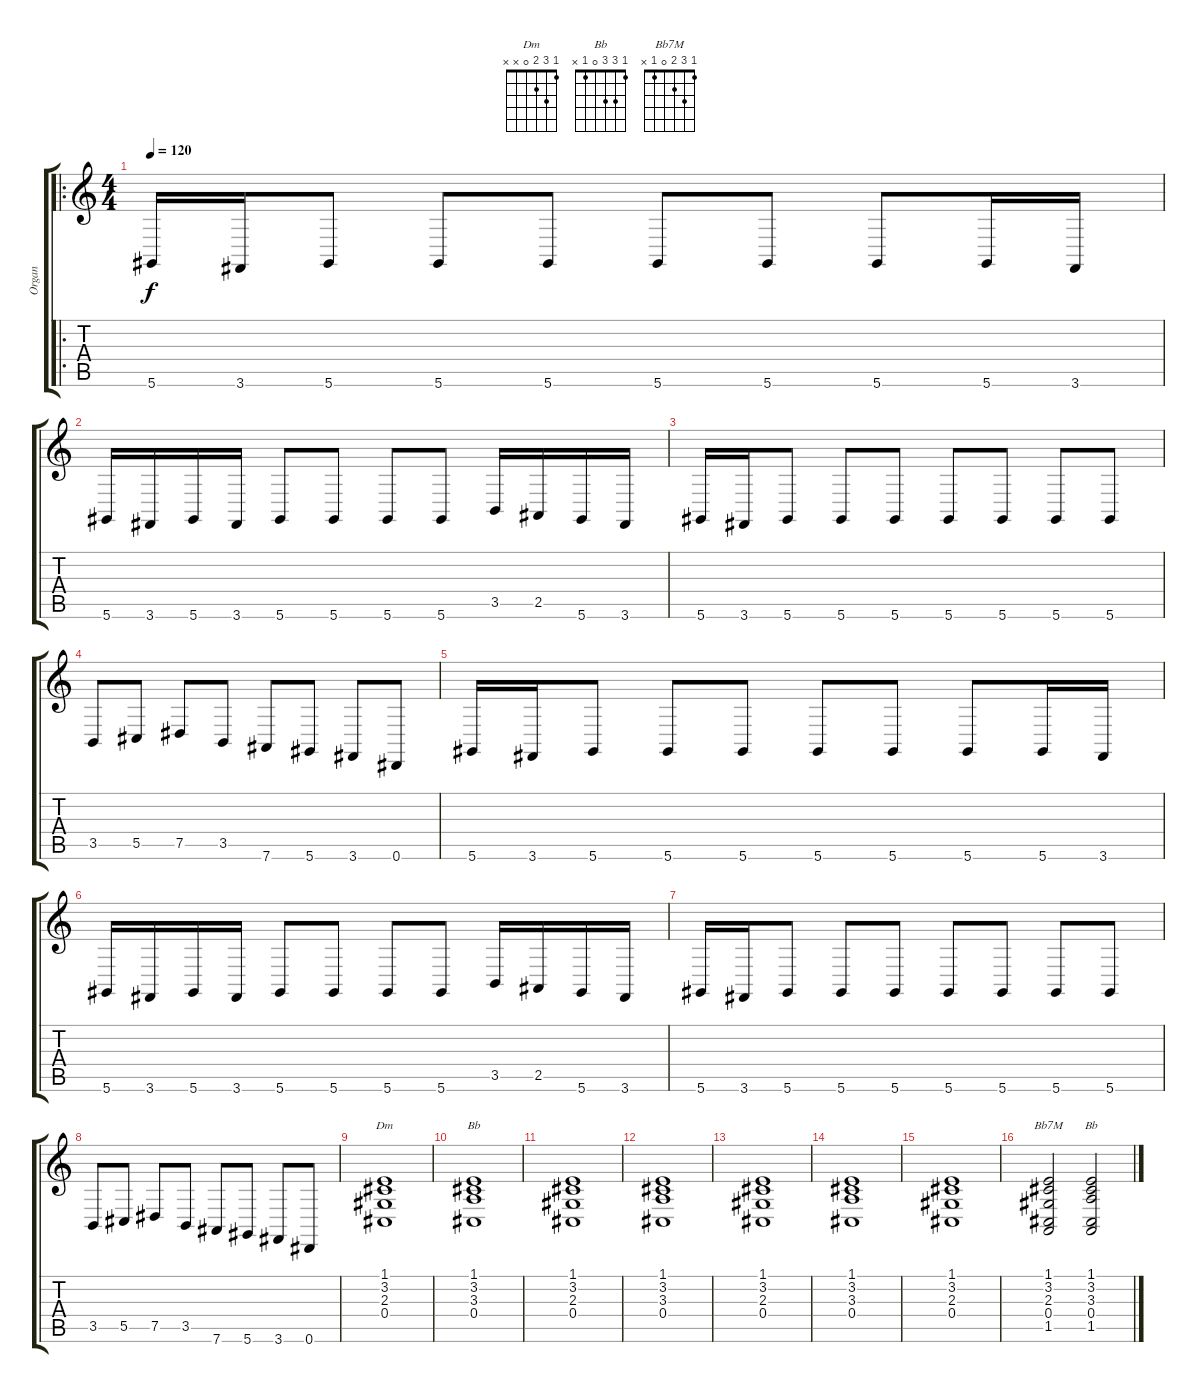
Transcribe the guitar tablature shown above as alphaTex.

\track ("Organ" "Organ") {instrument drawbarorgan}
\staff {score tabs}
\tuning (Eb4 Bb3 Gb3 Db3 Ab2 Eb2) {hide}
\chord ("Dm" 1 3 2 0 x x)
\chord ("Bb" 1 3 3 0 x x)
\chord ("Bb7M" 1 3 2 0 1 x)
\chord ("Bb" 1 3 3 0 1 x)
\ro
\ts (4 4)
\tempo 120
\clef g2
\ks c
5.6.16{dy f} 3.6.16 5.6.8 5.6.8 5.6.8 5.6.8 5.6.8 5.6.8 5.6.16 3.6.16 |
5.6.16 3.6.16 5.6.16 3.6.16 5.6.8 5.6.8 5.6.8 5.6.8 3.5.16 2.5.16 5.6.16 3.6.16 |
5.6.16 3.6.16 5.6.8 5.6.8 5.6.8 5.6.8 5.6.8 5.6.8 5.6.8 |
3.5.8 5.5.8 7.5.8 3.5.8 7.6.8 5.6.8 3.6.8 0.6.8 |
5.6.16 3.6.16 5.6.8 5.6.8 5.6.8 5.6.8 5.6.8 5.6.8 5.6.16 3.6.16 |
5.6.16 3.6.16 5.6.16 3.6.16 5.6.8 5.6.8 5.6.8 5.6.8 3.5.16 2.5.16 5.6.16 3.6.16 |
5.6.16 3.6.16 5.6.8 5.6.8 5.6.8 5.6.8 5.6.8 5.6.8 5.6.8 |
3.5.8 5.5.8 7.5.8 3.5.8 7.6.8 5.6.8 3.6.8 0.6.8 |
(1.1 3.2 2.3 0.4).1{ch "Dm"} |
(1.1 3.2 3.3 0.4).1{ch "Bb"} |
(1.1 3.2 2.3 0.4).1 |
(1.1 3.2 3.3 0.4).1 |
(1.1 3.2 2.3 0.4).1 |
(1.1 3.2 3.3 0.4).1 |
(1.1 3.2 2.3 0.4).1 |
(1.1 3.2 2.3 0.4 1.5).2{ch "Bb7M"} (1.1 3.2 3.3 0.4 1.5).2{ch "Bb"}
